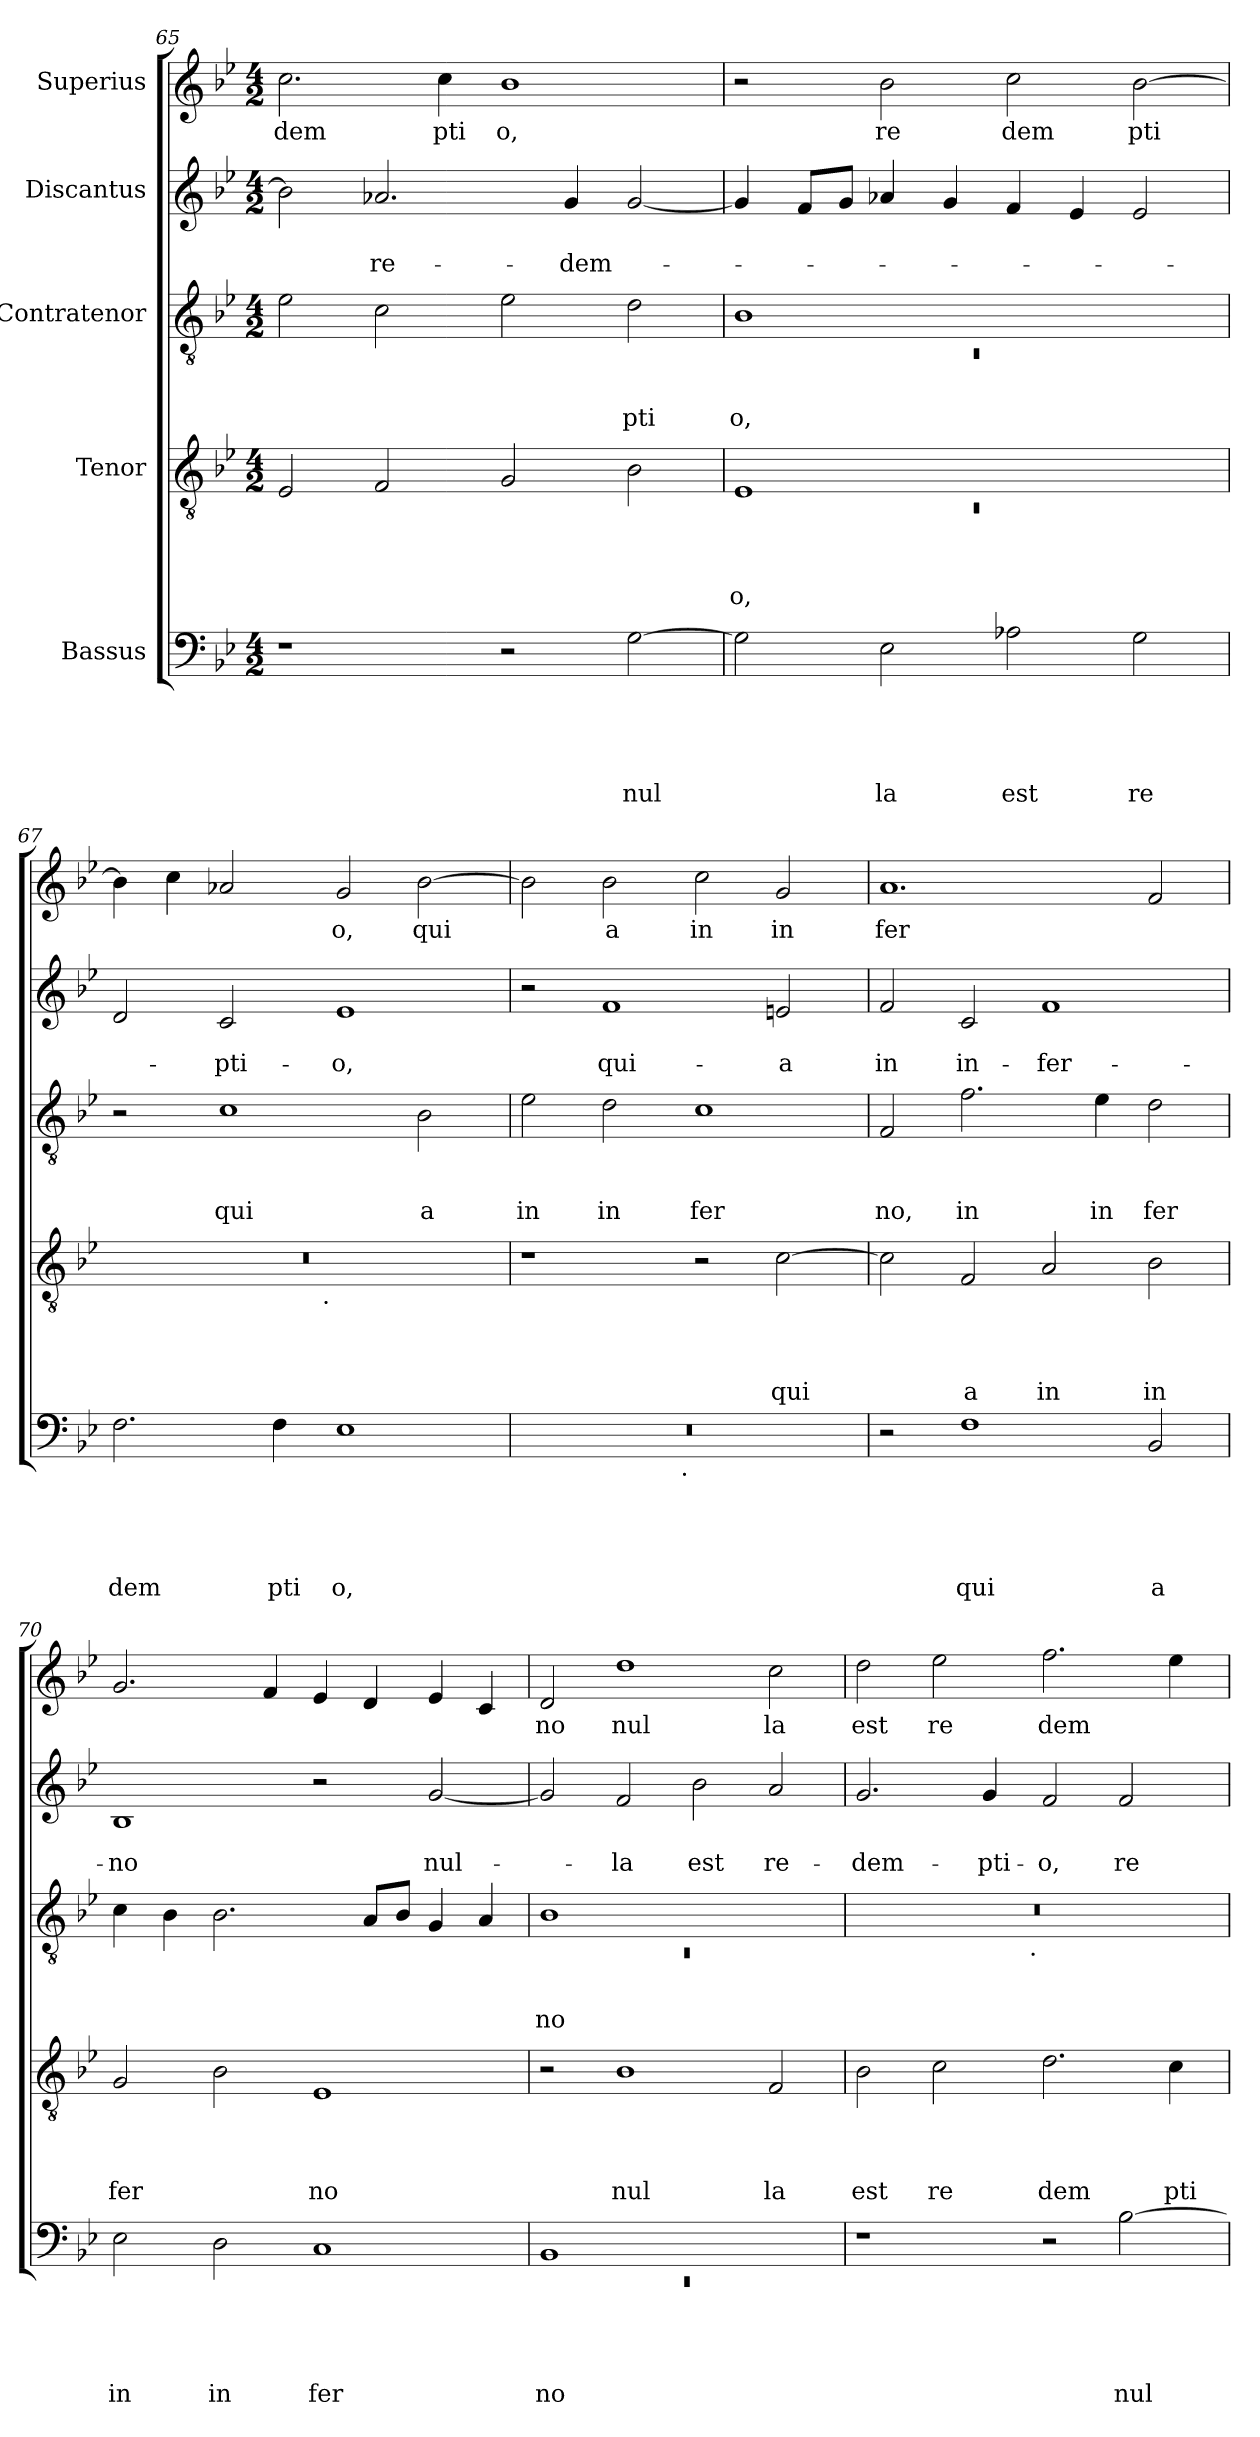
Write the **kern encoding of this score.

**kern	**text	**text	**text	**text	**text	**kern	**text	**text	**text	**text	**kern	**text	**text	**text	**kern	**text	**text	**kern	**text
*part5	*part5	*part5	*part5	*part5	*part5	*part4	*part4	*part4	*part4	*part4	*part3	*part3	*part3	*part3	*part2	*part2	*part2	*part1	*part1
*staff5	*staff5	*staff5	*staff5	*staff5	*staff5	*staff4	*staff4	*staff4	*staff4	*staff4	*staff3	*staff3	*staff3	*staff3	*staff2	*staff2	*staff2	*staff1	*staff1
*I"Bassus	*	*	*	*	*	*I"Tenor	*	*	*	*	*I"Contratenor	*	*	*	*I"Discantus	*	*	*I"Superius	*
!!LO:PB:g=z
*clefF4	*	*	*	*	*	*clefGv2	*	*	*	*	*clefGv2	*	*	*	*clefG2	*	*	*clefG2	*
*k[b-e-]	*	*	*	*	*	*k[b-e-]	*	*	*	*	*k[b-e-]	*	*	*	*k[b-e-]	*	*	*k[b-e-]	*
*B-:	*	*	*	*	*	*B-:	*	*	*	*	*B-:	*	*	*	*B-:	*	*	*B-:	*
*M4/2	*	*	*	*	*	*M4/2	*	*	*	*	*M4/2	*	*	*	*M4/2	*	*	*M4/2	*
=65	=65	=65	=65	=65	=65	=65	=65	=65	=65	=65	=65	=65	=65	=65	=65	=65	=65	=65	=65
!	!	!	!	!	!	!	!	!	!	!	!	!	!	!	!	!	!	!	!LO:LY:b
1r	.	.	.	.	.	2E-/	.	.	.	.	2e-\	.	.	.	2b-\]	.	.	2.cc\	-dem
!	!	!	!	!	!	!	!	!	!	!	!	!	!	!	!	!	!LO:LY:b	!	!
.	.	.	.	.	.	2F/	.	.	.	.	2c\	.	.	.	2.a-X/	.	re-	.	.
!	!	!	!	!	!	!	!	!	!	!	!	!	!	!	!	!	!	!	!LO:LY:b
.	.	.	.	.	.	.	.	.	.	.	.	.	.	.	.	.	.	4cc\	pti
!	!	!	!	!	!	!	!	!	!	!	!	!	!	!	!	!	!	!	!LO:LY:b
2r	.	.	.	.	.	2G/	.	.	.	.	2e-\	.	.	.	.	.	.	1b-	o,
!	!	!	!	!	!	!	!	!	!	!	!	!	!	!	!	!	!LO:LY:b	!	!
.	.	.	.	.	.	.	.	.	.	.	.	.	.	.	4g/	.	-dem-	.	.
!	!	!	!	!	!LO:LY:b	!	!	!	!	!	!	!	!	!LO:LY:b	!	!	!	!	!
[>2G\	.	.	.	.	nul	2B-\	.	.	.	.	2d\	.	.	-pti	[<2g/	.	.	.	.
=66	=66	=66	=66	=66	=66	=66	=66	=66	=66	=66	=66	=66	=66	=66	=66	=66	=66	=66	=66
*	*	*	*	*	*	*^	*	*	*	*	*^	*	*	*	*	*	*	*	*
!	!	!	!	!	!	!	!LO:N:vis=1	!	!	!	!LO:LY:b	!	!LO:N:vis=1	!	!	!LO:LY:b	!	!	!	!	!
2G\]	.	.	.	.	.	1E-	0rC	.	.	.	o,	1B-	0rC	.	.	o,	4g/]	.	.	2r	.
.	.	.	.	.	.	.	.	.	.	.	.	.	.	.	.	.	8f/L	.	.	.	.
.	.	.	.	.	.	.	.	.	.	.	.	.	.	.	.	.	8g/J	.	.	.	.
!	!	!	!	!	!LO:LY:b	!	!	!	!	!	!	!	!	!	!	!	!	!	!	!	!LO:LY:b
2E-\	.	.	.	.	la	.	.	.	.	.	.	.	.	.	.	.	4a-X/	.	.	2b-\	re
.	.	.	.	.	.	.	.	.	.	.	.	.	.	.	.	.	4g/	.	.	.	.
!	!	!	!	!	!LO:LY:b	!	!	!	!	!	!	!	!	!	!	!	!	!	!	!	!LO:LY:b
2A-X\	.	.	.	.	est	1ryy	.	.	.	.	.	1ryy	.	.	.	.	4f/	.	.	2cc\	dem
.	.	.	.	.	.	.	.	.	.	.	.	.	.	.	.	.	4e-/	.	.	.	.
!	!	!	!	!	!LO:LY:b	!	!	!	!	!	!	!	!	!	!	!	!	!	!	!	!LO:LY:b
2G\	.	.	.	.	re	.	.	.	.	.	.	.	.	.	.	.	2e-/	.	.	[>2b-\	pti
*	*	*	*	*	*	*	*	*	*	*	*	*v	*v	*	*	*	*	*	*	*	*
=67	=67	=67	=67	=67	=67	=67	=67	=67	=67	=67	=67	=67	=67	=67	=67	=67	=67	=67	=67	=67
!	!	!	!	!	!LO:LY:b	!	!	!	!	!	!	!	!	!	!	!	!	!	!	!
2.F\	.	.	.	.	dem	0r	2ryy	.	.	.	.	2r	.	.	.	2d/	.	.	4b-\]	.
.	.	.	.	.	.	.	.	.	.	.	.	.	.	.	.	.	.	.	4cc\	.
!	!	!	!	!	!	!	!	!	!	!	!	!	!	!	!LO:LY:b	!	!	!LO:LY:b	!	!
.	.	.	.	.	.	.	4...ryy	.	.	.	.	1c	.	.	qui	2c/	.	-pti-	2a-X/	.
!	!	!	!	!	!LO:LY:b	!	!	!	!	!	!	!	!	!	!	!	!	!	!	!
4F\	.	.	.	.	pti	.	.	.	.	.	.	.	.	.	.	.	.	.	.	.
!	!	!	!	!	!	!	!LO:TX:b:t=.	!	!	!	!	!	!	!	!	!	!	!	!	!
.	.	.	.	.	.	.	1ryy	.	.	.	.	.	.	.	.	.	.	.	.	.
!	!	!	!	!	!LO:LY:b	!	!	!	!	!	!	!	!	!	!	!	!	!LO:LY:b	!	!LO:LY:b
1E-	.	.	.	.	o,	.	.	.	.	.	.	.	.	.	.	1e-	.	-o,	2g/	o,
!	!	!	!	!	!	!	!	!	!	!	!	!	!	!	!LO:LY:b	!	!	!	!	!LO:LY:b
.	.	.	.	.	.	.	.	.	.	.	.	2B-\	.	.	a	.	.	.	[>2b-\	qui
.	.	.	.	.	.	.	32ryy	.	.	.	.	.	.	.	.	.	.	.	.	.
=68	=68	=68	=68	=68	=68	=68	=68	=68	=68	=68	=68	=68	=68	=68	=68	=68	=68	=68	=68	=68
!	!	!	!	!	!	!	!	!	!	!	!	!	!	!	!LO:LY:b	!	!	!	!	!
*^	*	*	*	*	*	*v	*v	*	*	*	*	*	*	*	*	*	*	*	*	*
0r	2ryy	.	.	.	.	.	1r	.	.	.	.	2e-\	.	.	in	2r	.	.	2b-\]	.
!	!	!	!	!	!	!	!	!	!	!	!	!	!	!	!LO:LY:b	!	!	!LO:LY:b	!	!LO:LY:b
.	4...ryy	.	.	.	.	.	.	.	.	.	.	2d\	.	.	in	1f	.	qui-	2b-\	a
!	!LO:TX:b:t=.	!	!	!	!	!	!	!	!	!	!	!	!	!	!	!	!	!	!	!
.	1ryy	.	.	.	.	.	.	.	.	.	.	.	.	.	.	.	.	.	.	.
!	!	!	!	!	!	!	!	!	!	!	!	!	!	!	!LO:LY:b	!	!	!	!	!LO:LY:b
.	.	.	.	.	.	.	2r	.	.	.	.	1c	.	.	fer	.	.	.	2cc\	in
!	!	!	!	!	!	!	!	!	!	!	!LO:LY:b	!	!	!	!	!	!	!LO:LY:b	!	!LO:LY:b
.	.	.	.	.	.	.	[>2c\	.	.	.	qui	.	.	.	.	2en/	.	-a	2g/	in
.	32ryy	.	.	.	.	.	.	.	.	.	.	.	.	.	.	.	.	.	.	.
=69	=69	=69	=69	=69	=69	=69	=69	=69	=69	=69	=69	=69	=69	=69	=69	=69	=69	=69	=69	=69
!	!	!	!	!	!	!	!	!	!	!	!	!	!	!	!LO:LY:b	!	!	!LO:LY:b	!	!LO:LY:b
*v	*v	*	*	*	*	*	*	*	*	*	*	*	*	*	*	*	*	*	*	*
2r	.	.	.	.	.	2c\]	.	.	.	.	2F/	.	.	no,	2f/	.	in	1.a	fer
!	!	!	!	!	!LO:LY:b	!	!	!	!	!LO:LY:b	!	!	!	!LO:LY:b	!	!	!LO:LY:b	!	!
1F	.	.	.	.	qui	2F/	.	.	.	a	2.f\	.	.	in	2c/	.	in-	.	.
!	!	!	!	!	!	!	!	!	!	!LO:LY:b	!	!	!	!	!	!	!LO:LY:b	!	!
.	.	.	.	.	.	2A/	.	.	.	in	.	.	.	.	1f	.	-fer-	.	.
!	!	!	!	!	!	!	!	!	!	!	!	!	!	!LO:LY:b	!	!	!	!	!
.	.	.	.	.	.	.	.	.	.	.	4e-\	.	.	in	.	.	.	.	.
!	!	!	!	!	!LO:LY:b	!	!	!	!	!LO:LY:b	!	!	!	!LO:LY:b	!	!	!	!	!
2BB-/	.	.	.	.	a	2B-\	.	.	.	in	2d\	.	.	fer	.	.	.	2f/	.
=70	=70	=70	=70	=70	=70	=70	=70	=70	=70	=70	=70	=70	=70	=70	=70	=70	=70	=70	=70
!	!	!	!	!	!LO:LY:b	!	!	!	!	!LO:LY:b	!	!	!	!	!	!	!LO:LY:b	!	!
2E-\	.	.	.	.	in	2G/	.	.	.	fer	4c\	.	.	.	1B-	.	-no	2.g/	.
.	.	.	.	.	.	.	.	.	.	.	4B-\	.	.	.	.	.	.	.	.
!	!	!	!	!	!LO:LY:b	!	!	!	!	!	!	!	!	!	!	!	!	!	!
2D\	.	.	.	.	in	2B-\	.	.	.	.	2.B-\	.	.	.	.	.	.	.	.
.	.	.	.	.	.	.	.	.	.	.	.	.	.	.	.	.	.	4f/	.
!	!	!	!	!	!LO:LY:b	!	!	!	!	!LO:LY:b	!	!	!	!	!	!	!	!	!
1C	.	.	.	.	fer	1E-	.	.	.	no	.	.	.	.	2r	.	.	4e-/	.
.	.	.	.	.	.	.	.	.	.	.	8A/L	.	.	.	.	.	.	4d/	.
.	.	.	.	.	.	.	.	.	.	.	8B-/J	.	.	.	.	.	.	.	.
!	!	!	!	!	!	!	!	!	!	!	!	!	!	!	!	!	!LO:LY:b	!	!
.	.	.	.	.	.	.	.	.	.	.	4G/	.	.	.	[<2g/	.	nul-	4e-/	.
.	.	.	.	.	.	.	.	.	.	.	4A/	.	.	.	.	.	.	4c/	.
=71	=71	=71	=71	=71	=71	=71	=71	=71	=71	=71	=71	=71	=71	=71	=71	=71	=71	=71	=71
*^	*	*	*	*	*	*	*	*	*	*	*^	*	*	*	*	*	*	*	*
!	!LO:N:vis=1	!	!	!	!	!LO:LY:b	!	!	!	!	!	!	!LO:N:vis=1	!	!	!LO:LY:b	!	!	!	!	!LO:LY:b
1BB-	0rEE	.	.	.	.	no	2r	.	.	.	.	1B-	0rC	.	.	no	2g/]	.	.	2d/	no
!	!	!	!	!	!	!	!	!	!	!	!LO:LY:b	!	!	!	!	!	!	!	!LO:LY:b	!	!LO:LY:b
.	.	.	.	.	.	.	1B-	.	.	.	nul	.	.	.	.	.	2f/	.	-la	1dd	nul
!	!	!	!	!	!	!	!	!	!	!	!	!	!	!	!	!	!	!	!LO:LY:b	!	!
1ryy	.	.	.	.	.	.	.	.	.	.	.	1ryy	.	.	.	.	2b-\	.	est	.	.
!	!	!	!	!	!	!	!	!	!	!	!LO:LY:b	!	!	!	!	!	!	!	!LO:LY:b	!	!LO:LY:b
.	.	.	.	.	.	.	2F/	.	.	.	la	.	.	.	.	.	2a/	.	re-	2cc\	la
*v	*v	*	*	*	*	*	*	*	*	*	*	*	*	*	*	*	*	*	*	*	*
!!LO:LB:g=z
=72	=72	=72	=72	=72	=72	=72	=72	=72	=72	=72	=72	=72	=72	=72	=72	=72	=72	=72	=72	=72
!	!	!	!	!	!	!	!	!	!	!LO:LY:b	!	!	!	!	!	!	!	!LO:LY:b	!	!LO:LY:b
1r	.	.	.	.	.	2B-\	.	.	.	est	0r	2ryy	.	.	.	2.g/	.	-dem-	2dd\	est
!	!	!	!	!	!	!	!	!	!	!LO:LY:b	!	!	!	!	!	!	!	!	!	!LO:LY:b
.	.	.	.	.	.	2c\	.	.	.	re	.	4...ryy	.	.	.	.	.	.	2ee-\	re
!	!	!	!	!	!	!	!	!	!	!	!	!	!	!	!	!	!	!LO:LY:b	!	!
.	.	.	.	.	.	.	.	.	.	.	.	.	.	.	.	4g/	.	-pti-	.	.
!	!	!	!	!	!	!	!	!	!	!	!	!LO:TX:b:t=.	!	!	!	!	!	!	!	!
.	.	.	.	.	.	.	.	.	.	.	.	1ryy	.	.	.	.	.	.	.	.
!	!	!	!	!	!	!	!	!	!	!LO:LY:b	!	!	!	!	!	!	!	!LO:LY:b	!	!LO:LY:b
2r	.	.	.	.	.	2.d\	.	.	.	dem	.	.	.	.	.	2f/	.	-o,	2.ff\	dem
!	!	!	!	!	!LO:LY:b	!	!	!	!	!	!	!	!	!	!	!	!	!LO:LY:b	!	!
[>2B-\	.	.	.	.	nul-	.	.	.	.	.	.	.	.	.	.	2f/	.	re-	.	.
!	!	!	!	!	!	!	!	!	!	!LO:LY:b	!	!	!	!	!	!	!	!	!	!
.	.	.	.	.	.	4c\	.	.	.	pti	.	.	.	.	.	.	.	.	4ee-\	.
.	.	.	.	.	.	.	.	.	.	.	.	32ryy	.	.	.	.	.	.	.	.
*	*	*	*	*	*	*	*	*	*	*	*v	*v	*	*	*	*	*	*	*	*
=	=	=	=	=	=	=	=	=	=	=	=	=	=	=	=	=	=	=	=
*-	*-	*-	*-	*-	*-	*-	*-	*-	*-	*-	*-	*-	*-	*-	*-	*-	*-	*-	*-
